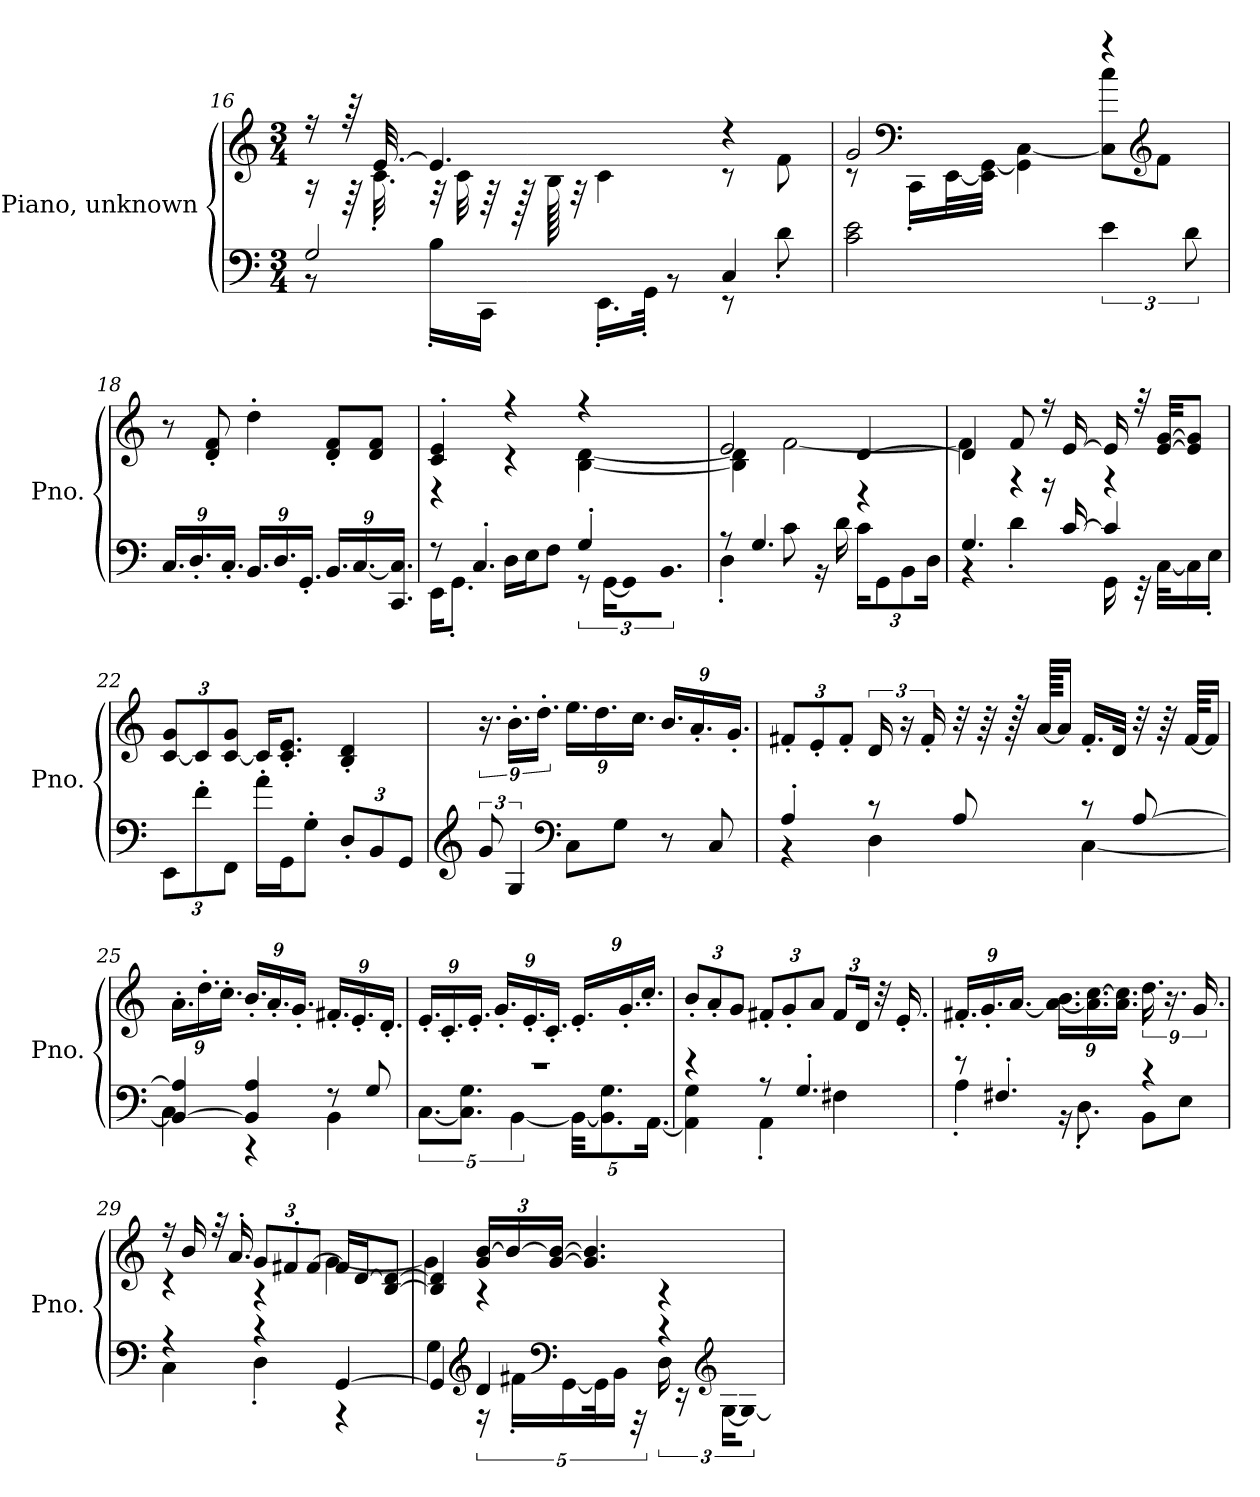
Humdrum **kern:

**kern	**kern
*part1	*part1
*staff2	*staff1
*I"Piano, unknown	*
*I'Pno.	*
*clefF4	*clefG2
*k[]	*k[]
*M3/4	*M3/4
=16	=16
*^	*^
2G/	8r	16r	16r
.	.	64r	64r
.	.	[32.e/	32.c'\
.	16B'\LL	4.e/]	32r
.	.	.	32c\
.	16CC\JJ	.	64r
.	.	.	128r
.	.	.	128B\
.	.	.	32r
.	16.EE'\LL	.	4c\
.	32GG'\JJk	.	.
.	8r	.	.
4C/	8r	4r	8r
.	8d'\	.	8f\
*v	*v	*	*
=17	=17	=17
2c\ 2e\	2g/	8r
*	*clefF4	*
.	.	16CC'\LL
.	.	[32EE\L
.	.	32EE\] [32GG\JJJ
.	.	4GG\] [4C\
6e\	4r	8C\] 8cc\L
*	*clefG2	*
.	.	8f\J
12d\	.	.
*	*v	*v
!!LO:PB:g=z
=18	=18
*Xbrackettup	*
18.C/LL	8r
18.D'/	.
.	8d/' 8f/'
18.C'/JJ	.
18.BB/LL	4dd'\
18.D/	.
18.GG'/JJ	.
18.BB/LL	8d/' 8f/'L
[18.C/	.
.	8d/ 8f/J
18.CC/ 18.C/]JJ	.
=19	=19
*^	*^
8r	16EE\KL	4c/' 4e/'	4r
.	8.GG'\J	.	.
4.C'/	.	.	.
.	16D\LL	4r	4r
.	16E\J	.	.
.	8F\J	.	.
*	*brackettup	*	*
4G'/	12r	4r	[4B\ [4d\
.	[24GG\LL	.	.
.	32GG\K]	.	.
.	16.BB\JJ	.	.
=20	=20	=20	=20
8r	4D'\	2e/	4B\] 4d\]
4.G/	.	.	.
.	8c\	.	[2f\
.	16r	.	.
.	16d\	.	.
*	*Xbrackettup	*	*
4r	24c\KL	[4d/	.
.	12GG\	.	.
.	12BB\	.	.
.	24D\Jk	.	.
!!LO:LB:g=z	!!
=21	=21	=21	=21
4.G/	4r	4d/]	4f\]
.	4d'\	8f/	4r
16r	.	16r	.
[16c/	.	[16e/	.
4c/]	16GG\	16e/]	4r
.	32r	32r	.
.	[32C\KLL	[32e/ [32g/KKL	.
.	16C\]	8e/] 8g/]J	.
.	16E'\JJ	.	.
*v	*v	*	*
*	*v	*v
=22	=22
*	*Xbrackettup
12EE\L	[12c/ 12g/L
12f'\	12c/]
12FF\J	[12c/ 12g/J
16a'\LL	16c/KL]
16GG\J	8.c/' 8.e/'J
8G'\J	.
12D'/L	4B/' 4d/'
12BB/	.
12GG/J	.
=23	=23
*clefG2	*
*brackettup	*brackettup
12g/	18.r
6G/	18.b'\LL
.	18.dd'\JJ
*clefF4	*
8C\L	18.ee\LL
.	18.dd\
8G\J	.
.	18.cc\JJ
8r	18.b/LL
.	18.a'/
8C/	.
.	18.g'/JJ
!!LO:LB:g=z
=24	=24
*^	*
*	*	*Xbrackettup
4A'/	4r	12f#X'/L
.	.	12e'/
.	.	12f#'/J
*	*	*brackettup
8r	4D\	24d/
.	.	24r
.	.	24f#'/
8A/	.	32r
.	.	64r
.	.	128r
.	.	[128a/KKKLL
.	.	16a/JJ]
8r	[4C\	16.f#'/LL
.	.	32d/JJk
[8A/	.	32r
.	.	64r
.	.	[64f#/KKLL
.	.	16f#/JJ]
=25	=25	=25
*	*	*Xbrackettup
[4BB/ 4A/]	4C\]	18.a'\LL
.	.	18.dd'\
.	.	18.cc'\JJ
4BB/] 4A/	4r	18.b'/LL
.	.	18.a'/
.	.	18.g'/JJ
8r	4BB\	18.f#X'/LL
.	.	18.e'/
8G/	.	.
.	.	18.d'/JJ
!!LO:LB:g=z
=26	=26	=26
2.r	[10.C\L	18.e'/LL
.	.	18.c'/
.	10.C\] 10.G\J	.
.	.	18.e'/JJ
.	.	18.g'/LL
.	[5BB\	.
.	.	18.e'/
.	.	18.c'/JJ
.	40BB\KKL_	18.e'/LL
.	10.BB\] 10.G\	.
.	.	18.g'/
.	.	18.cc'/JJ
.	[20.AA\Jk	.
=27	=27	=27
4r	4AA\] 4G\	12b'/L
.	.	12a'/
.	.	12g/J
8r	4AA'\	12f#X'/L
.	.	12g'/
4.G'/	.	.
.	.	12a/J
.	4F#X\	12f#/L
.	.	24d/Jk
.	.	32r
.	.	16.e'/
=28	=28	=28
*	*	*brackettup
8r	4A'\	18.f#X'/LL
.	.	18.g'/
4.F#X'/	.	.
.	.	[18.a/JJ
.	16r	18.a\_ 18.b\LL
.	8.D'\	.
.	.	18.a\] [18.cc\
.	.	18.a\ 18.cc\]JJ
4r	8BB\L	18.dd\
.	.	18.r
.	8E\J	.
.	.	18.g/
!!LO:LB:g=z
=29	=29	=29
*	*	*^
4r	4C\	16r	4r
.	.	16b/	.
.	.	32r	.
.	.	16.a'/	.
*	*	*Xbrackettup	*
4r	4D'\	12g/L	4r
.	.	12f#X'/	.
.	.	[12f#/J	.
[4GG/	4r	16f#/LL]	[4g\
.	.	[16d/J	.
.	.	[8B/ 8d/_J	.
=30	=30	=30	=30
4GG/]	4G\	4B/] 4d/]	4g\]
*clefG2	*	*	*
4d/	20r	24g/ [24b/LL	4r
.	.	24b/_	.
.	20f#X'\LL	.	.
.	.	[24g/ 24b/_JJ	.
*clefF4	*	*	*
.	[20GG\	.	.
.	.	4.g/] 4.b/]	.
.	40GG\K]	.	.
.	20BB\JJ	.	.
.	40r	.	.
4r	24D\	.	4r
.	24r	.	.
*clefG2	*	*	*
.	[24G\KL	.	.
.	8G\J_	.	.
*v	*v	*	*
*	*v	*v
=	=
*-	*-
